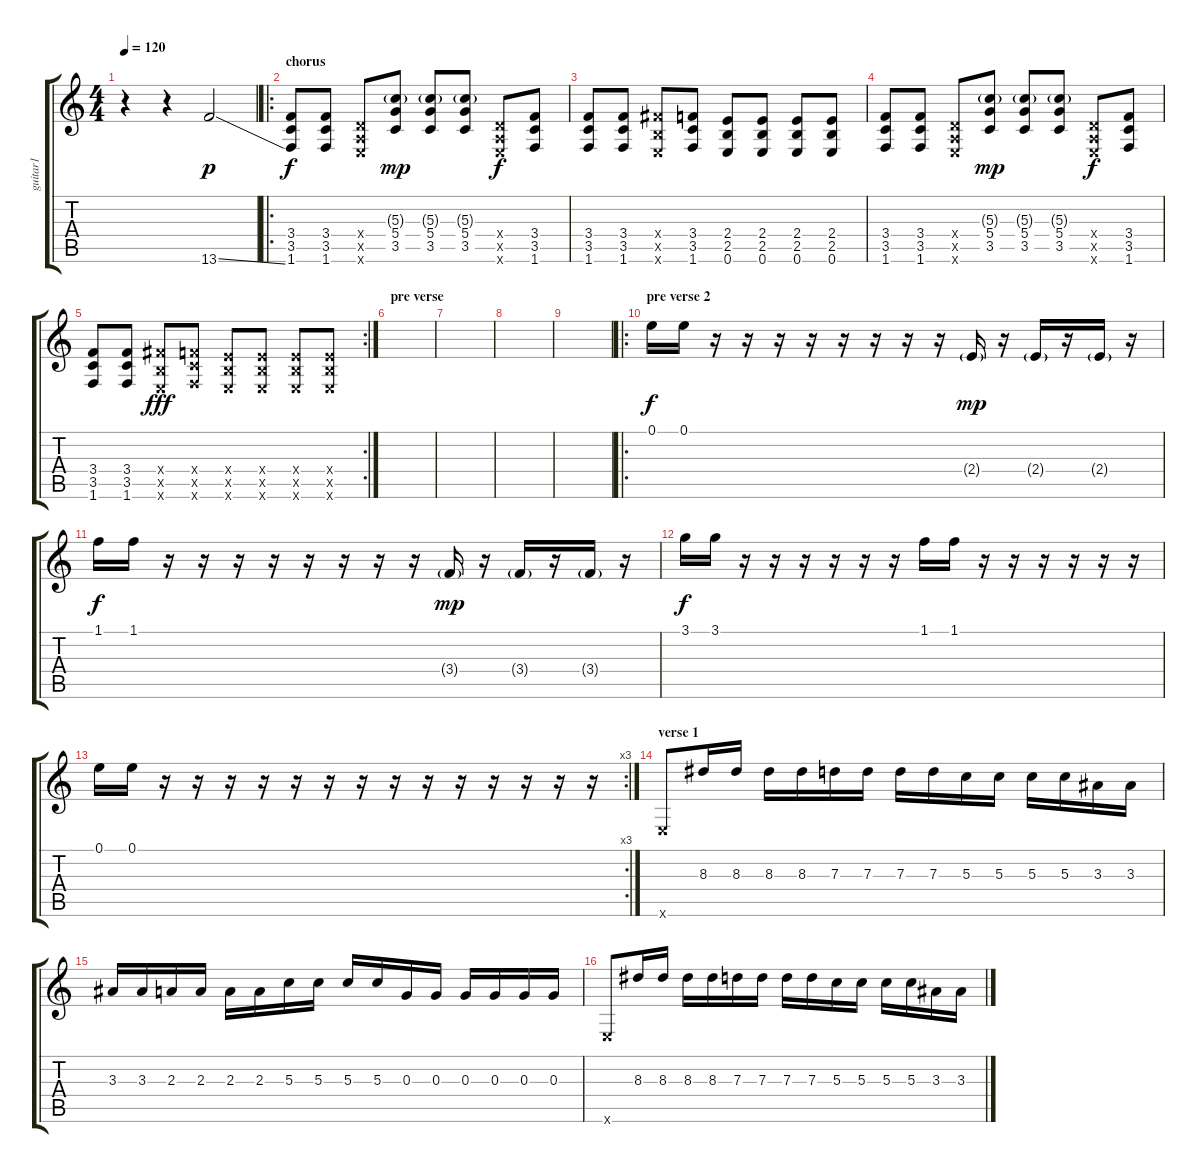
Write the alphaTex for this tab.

\track ("guitar1" "guitar1") {instrument distortionguitar}
\staff {score tabs}
\tuning (E4 B3 G3 D3 A2 E2) {hide}
\ts (4 4)
\tempo 120
\clef g2
\ks c
r.4{dy p instrument distortionguitar} r.4 13.6{ss}.2 |
\ro
\section ("" "chorus")
(3.4 3.5 1.6).8{dy f} (3.4 3.5 1.6).8 (0.4{x} 0.5{x} 0.6{x}).8 (5.3{g} 5.4 3.5).8{dy mp} (5.3{g} 5.4 3.5).8 (5.3{g} 5.4 3.5).8 (0.4{x} 0.5{x} 0.6{x}).8{dy f} (3.4 3.5 1.6).8 |
(3.4 3.5 1.6).8 (3.4 3.5 1.6).8 (4.4{x} 2.5{x} 0.6{x}).8 (3.4 3.5 1.6).8 (2.4 2.5 0.6).8 (2.4 2.5 0.6).8 (2.4 2.5 0.6).8 (2.4 2.5 0.6).8 |
(3.4 3.5 1.6).8 (3.4 3.5 1.6).8 (0.4{x} 0.5{x} 0.6{x}).8 (5.3{g} 5.4 3.5).8{dy mp} (5.3{g} 5.4 3.5).8 (5.3{g} 5.4 3.5).8 (0.4{x} 0.5{x} 0.6{x}).8{dy f} (3.4 3.5 1.6).8 |
\rc 2
(3.4 3.5 1.6).8 (3.4 3.5 1.6).8 (4.4{x} 2.5{x} 0.6{x}).8{dy fff} (3.4{x} 3.5{x} 1.6{x}).8 (2.4{x} 2.5{x} 0.6{x}).8 (2.4{x} 2.5{x} 0.6{x}).8 (2.4{x} 2.5{x} 0.6{x}).8 (2.4{x} 2.5{x} 0.6{x}).8 |
\section ("" "pre verse")
|
|
|
|
\ro
\section ("" "pre verse 2")
0.1.16{dy f} 0.1.16 r.16 r.16 r.16 r.16 r.16 r.16 r.16 r.16 2.4{g}.16{dy mp} r.16 2.4{g}.16 r.16 2.4{g}.16 r.16 |
1.1.16{dy f} 1.1.16 r.16 r.16 r.16 r.16 r.16 r.16 r.16 r.16 3.4{g}.16{dy mp} r.16 3.4{g}.16 r.16 3.4{g}.16 r.16 |
3.1.16{dy f} 3.1.16 r.16 r.16 r.16 r.16 r.16 r.16 1.1.16 1.1.16 r.16 r.16 r.16 r.16 r.16 r.16 |
\rc 3
0.1.16 0.1.16 r.16 r.16 r.16 r.16 r.16 r.16 r.16 r.16 r.16 r.16 r.16 r.16 r.16 r.16 |
\section ("" "verse 1")
0.6{x}.8 8.3.16{volume 6 instrument overdrivenguitar} 8.3.16 8.3.16 8.3.16 7.3.16 7.3.16 7.3.16 7.3.16 5.3.16 5.3.16 5.3.16 5.3.16 3.3.16 3.3.16 |
3.3.16 3.3.16 2.3.16 2.3.16 2.3.16 2.3.16 5.3.16 5.3.16 5.3.16 5.3.16 0.3.16 0.3.16 0.3.16 0.3.16 0.3.16 0.3.16 |
0.6{x}.8 8.3.16 8.3.16 8.3.16 8.3.16 7.3.16 7.3.16 7.3.16 7.3.16 5.3.16 5.3.16 5.3.16 5.3.16 3.3.16 3.3.16
